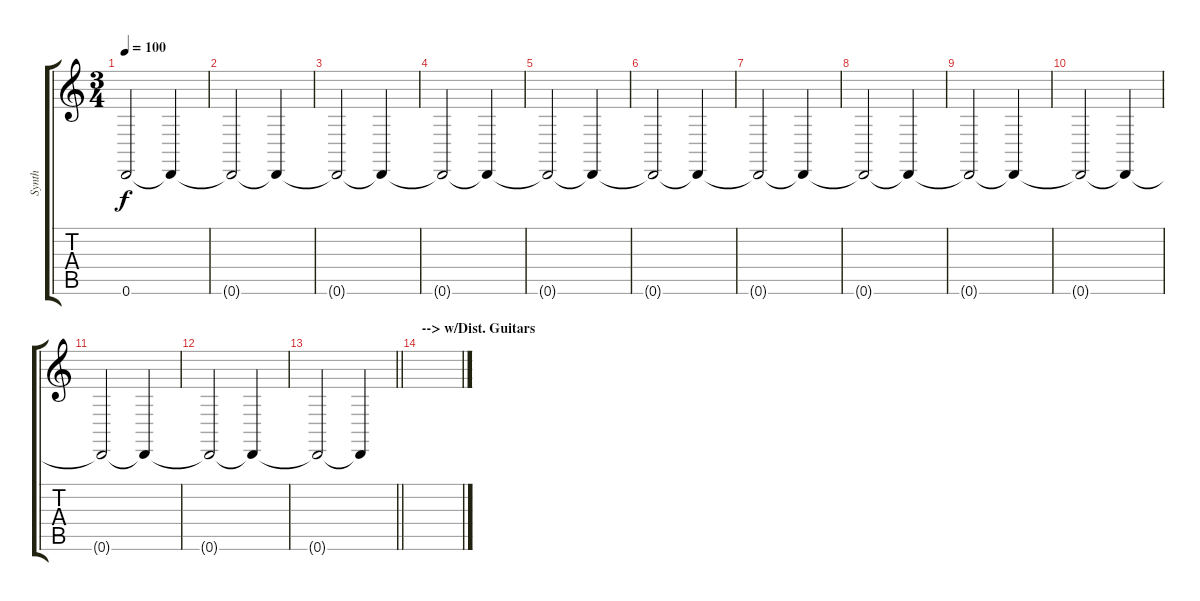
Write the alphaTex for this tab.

\track ("Synth" "Synth") {instrument stringensemble1}
\staff {score tabs}
\tuning (D4 A3 F3 C3 G2 D2) {hide}
\ts (3 4)
\tempo 100
\clef g2
\ks c
0.6{t}.2{dy f} 0.6{t}.4 |
0.6{t}.2 0.6{t}.4 |
0.6{t}.2 0.6{t}.4 |
0.6{t}.2 0.6{t}.4 |
0.6{t}.2 0.6{t}.4 |
0.6{t}.2 0.6{t}.4 |
0.6{t}.2 0.6{t}.4 |
0.6{t}.2 0.6{t}.4 |
0.6{t}.2 0.6{t}.4 |
0.6{t}.2 0.6{t}.4 |
0.6{t}.2 0.6{t}.4 |
0.6{t}.2 0.6{t}.4 |
\barLineRight lightlight
0.6{t}.2 0.6{t}.4 |
\section ("" "--> w/Dist. Guitars")
